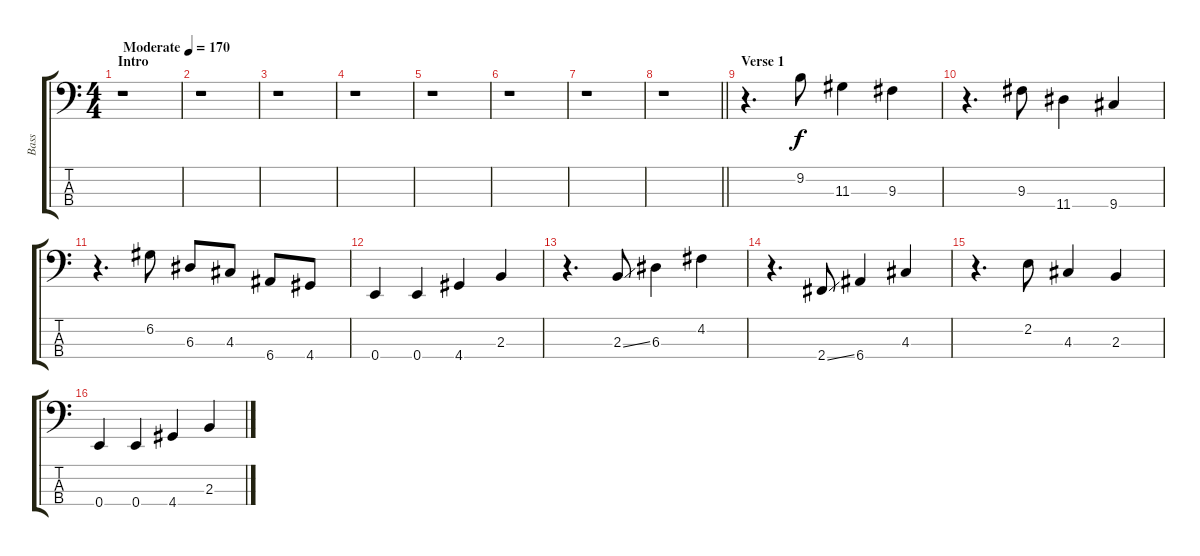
\track ("Bass" "Bass") {instrument electricbassfinger}
\staff {score tabs}
\tuning (G2 D2 A1 E1) {hide}
\ts (4 4)
\section ("" "Intro")
\tempo (170 "Moderate")
\clef f4
\ks c
r.1{dy f instrument electricbassfinger} |
r.1 |
r.1 |
r.1 |
r.1 |
r.1 |
r.1 |
\barLineRight lightlight
r.1 |
\section ("" "Verse 1")
r.4{d} 9.2.8 11.3.4 9.3.4 |
r.4{d} 9.3.8 11.4.4 9.4.4 |
r.4{d} 6.2.8 6.3.8 4.3.8 6.4.8 4.4.8 |
0.4.4 0.4.4 4.4.4 2.3.4 |
r.4{d} 2.3{ss}.8 6.3.4 4.2.4 |
r.4{d} 2.4{ss}.8 6.4.4 4.3.4 |
r.4{d} 2.2.8 4.3.4 2.3.4 |
0.4.4 0.4.4 4.4.4 2.3.4
